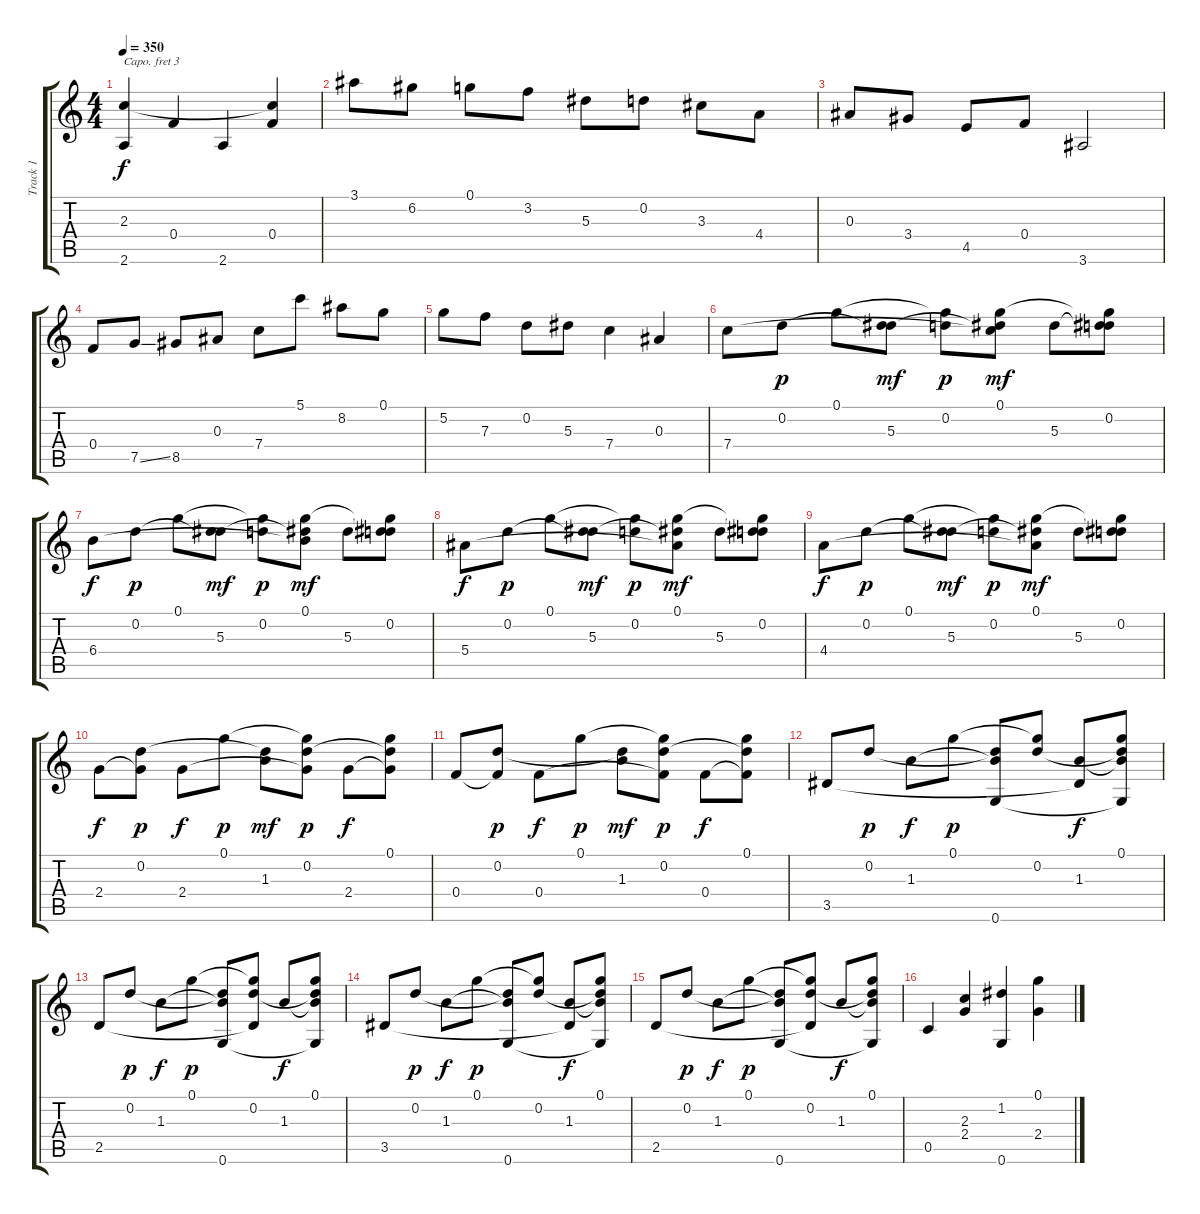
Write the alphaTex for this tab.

\track ("Track 1" "Track 1") {instrument acousticguitarsteel}
\staff {score tabs}
\capo 3
\tuning (E4 B3 G3 D3 A2 E2) {hide}
\ts (4 4)
\tempo 350
\clef g2
\ks c
(2.3 2.6).4{dy f} 0.4.4 2.6.4 (2.3{t} 0.4).4 |
3.1.8 6.2.8 0.1.8 3.2.8 5.3.8 0.2.8 3.3.8 4.4.8 |
0.3.8 3.4.8 4.5.8 0.4.8 3.6.2 |
0.4.8 7.5{ss}.8 8.5.8 0.3.8 7.4.8 5.1.8 8.2.8 0.1.8 |
5.2.8 7.3.8 0.2.8 5.3.8 7.4.4 0.3.4 |
7.4.8 0.2.8{dy p} 0.1.8 (0.2{t} 5.3).8{dy mf} (0.1{t} 0.2).8{dy p} (0.1 5.3{t} 7.4{t}).8{dy mf} 5.3.8 (0.1{t} 0.2 5.3{t}).8 |
6.4.8{dy f} 0.2.8{dy p} 0.1.8 (0.2{t} 5.3).8{dy mf} (0.1{t} 0.2).8{dy p} (0.1 5.3{t} 6.4{t}).8{dy mf} 5.3.8 (0.1{t} 0.2 5.3{t}).8 |
5.4.8{dy f} 0.2.8{dy p} 0.1.8 (0.2{t} 5.3).8{dy mf} (0.1{t} 0.2).8{dy p} (0.1 5.3{t} 5.4{t}).8{dy mf} 5.3.8 (0.1{t} 0.2 5.3{t}).8 |
4.4.8{dy f} 0.2.8{dy p} 0.1.8 (0.2{t} 5.3).8{dy mf} (0.1{t} 0.2).8{dy p} (0.1 5.3{t} 4.4{t}).8{dy mf} 5.3.8 (0.1{t} 0.2 5.3{t}).8 |
2.4.8{dy f} (0.2 2.4{t}).8{dy p} 2.4.8{dy f} 0.1.8{dy p} (0.2{t} 1.3).8{dy mf} (0.1{t} 0.2 2.4{t}).8{dy p} 2.4.8{dy f} (0.1 0.2{t} 2.4{t}).8 |
0.4.8 (0.2 0.4{t}).8{dy p} 0.4.8{dy f} 0.1.8{dy p} (0.2{t} 1.3).8{dy mf} (0.1{t} 0.2 0.4{t}).8{dy p} 0.4.8{dy f} (0.1 0.2{t} 0.4{t}).8 |
3.5.8 0.2.8{dy p} 1.3.8{dy f} 0.1.8{dy p} (0.2{t} 1.3{t} 0.6).8 (0.1{t} 0.2).8 (1.3 3.5{t}).8{dy f} (0.1 0.2{t} 1.3{t} 0.6{t}).8 |
2.5.8 0.2.8{dy p} 1.3.8{dy f} 0.1.8{dy p} (0.2{t} 1.3{t} 0.6).8 (0.1{t} 0.2 2.5{t}).8 1.3.8{dy f} (0.1 0.2{t} 1.3{t} 0.6{t}).8 |
3.5.8 0.2.8{dy p} 1.3.8{dy f} 0.1.8{dy p} (0.2{t} 1.3{t} 0.6).8 (0.1{t} 0.2).8 (1.3 3.5{t}).8{dy f} (0.1 0.2{t} 1.3{t} 0.6{t}).8 |
2.5.8 0.2.8{dy p} 1.3.8{dy f} 0.1.8{dy p} (0.2{t} 1.3{t} 0.6).8 (0.1{t} 0.2 2.5{t}).8 1.3.8{dy f} (0.1 0.2{t} 1.3{t} 0.6{t}).8 |
0.5.4 (2.3 2.4).4 (1.2 0.6).4 (0.1 2.4).4
